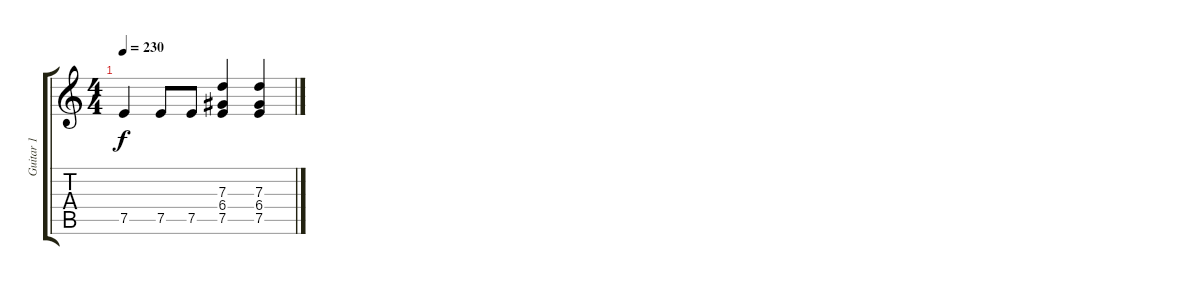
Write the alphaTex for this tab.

\track ("Guitar 1" "Guitar 1") {instrument electricguitarclean}
\staff {score tabs}
\tuning (E4 B3 G3 D3 A2 E2) {hide}
\ts (4 4)
\tempo 230
\clef g2
\ks c
7.5.4{dy f} 7.5.8 7.5.8 (7.3 6.4 7.5).4 (7.3 6.4 7.5).4
